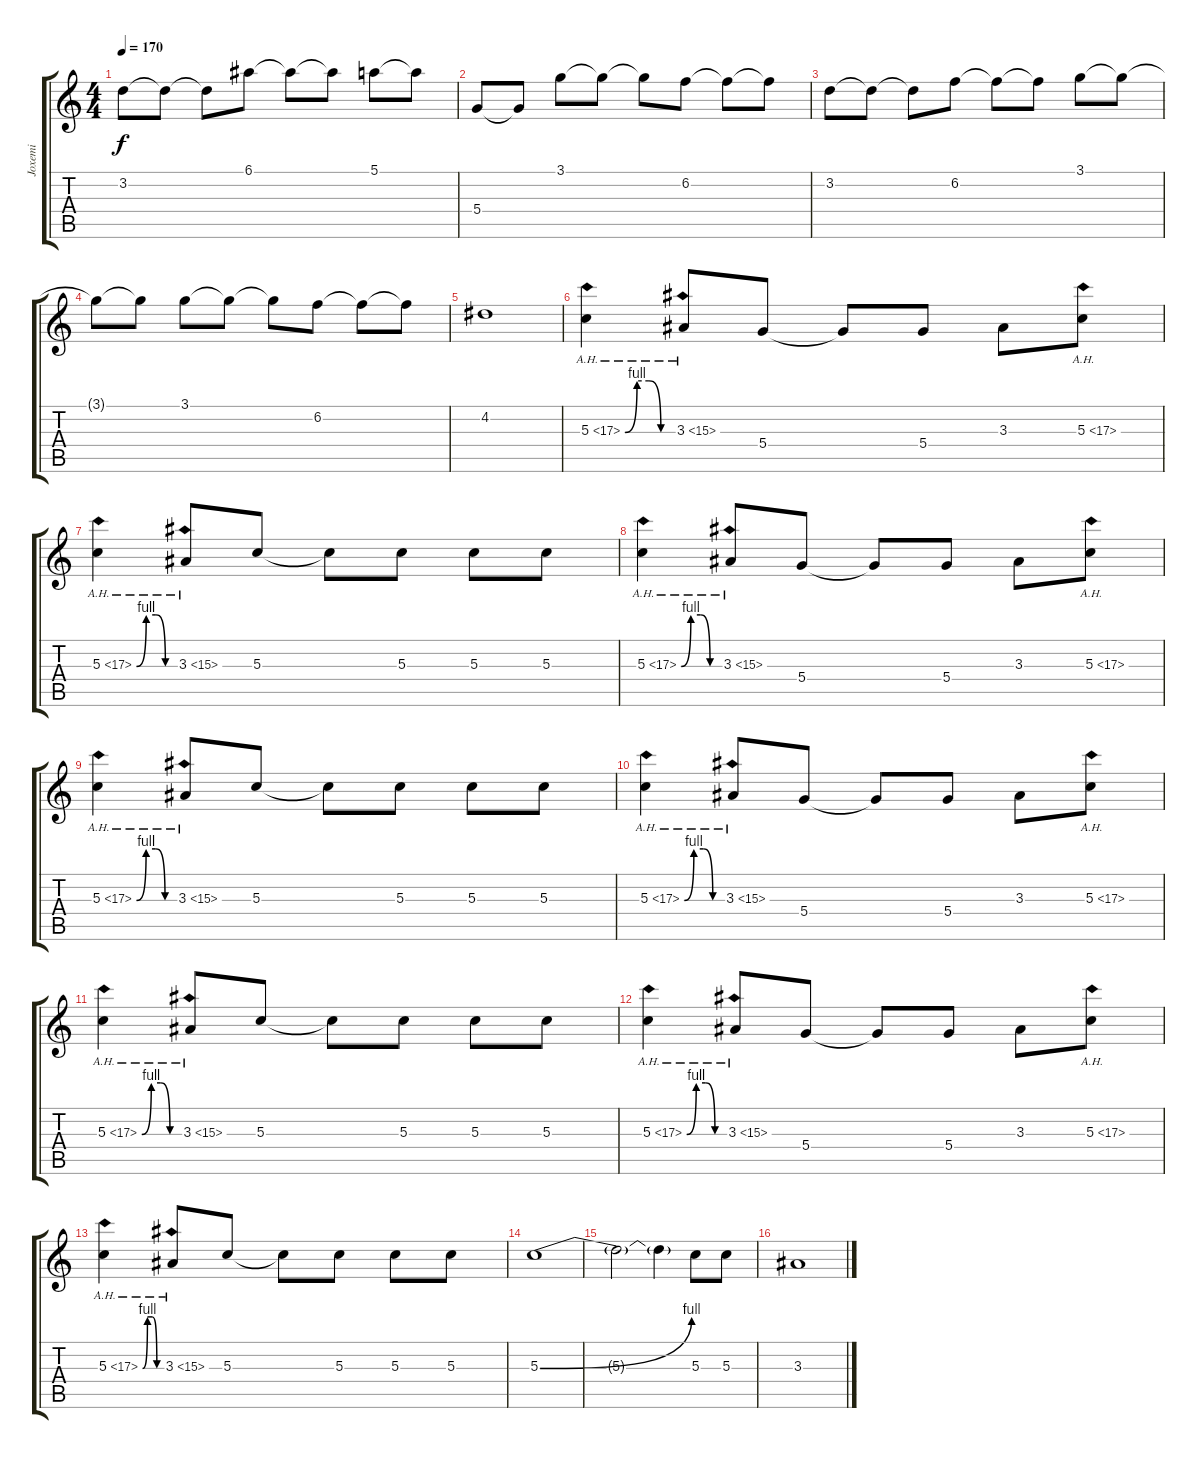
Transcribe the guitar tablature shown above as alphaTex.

\track ("Joxemi" "Joxemi") {instrument electricguitarclean}
\staff {score tabs}
\tuning (E4 B3 G3 D3 A2 E2) {hide}
\ts (4 4)
\tempo 170
\clef g2
\ks c
3.2.8{dy f} 3.2{t}.8 3.2{t}.8 6.1.8 6.1{t}.8 6.1{t}.8 5.1.8 5.1{t}.8 |
5.4.8 5.4{t}.8 3.1.8 3.1{t}.8 3.1{t}.8 6.2.8 6.2{t}.8 6.2{t}.8 |
3.2.8 3.2{t}.8 3.2{t}.8 6.2.8 6.2{t}.8 6.2{t}.8 3.1.8 3.1{t}.8 |
3.1{t}.8 3.1{t}.8 3.1.8 3.1{t}.8 3.1{t}.8 6.2.8 6.2{t}.8 6.2{t}.8 |
4.2.1{instrument distortionguitar} |
5.3{be (custom 0 0 15 4 30 4 45 0 60 0) ah 12}.4 3.3{ah 12}.8 5.4.8 5.4{t}.8 5.4.8 3.3.8 5.3{ah 12}.8 |
5.3{be (custom 0 0 15 4 30 4 45 0 60 0) ah 12}.4 3.3{ah 12}.8 5.3.8 5.3{t}.8 5.3.8 5.3.8 5.3.8 |
5.3{be (custom 0 0 15 4 30 4 45 0 60 0) ah 12}.4 3.3{ah 12}.8 5.4.8 5.4{t}.8 5.4.8 3.3.8 5.3{ah 12}.8 |
5.3{be (custom 0 0 15 4 30 4 45 0 60 0) ah 12}.4 3.3{ah 12}.8 5.3.8 5.3{t}.8 5.3.8 5.3.8 5.3.8 |
5.3{be (custom 0 0 15 4 30 4 45 0 60 0) ah 12}.4 3.3{ah 12}.8 5.4.8 5.4{t}.8 5.4.8 3.3.8 5.3{ah 12}.8 |
5.3{be (custom 0 0 15 4 30 4 45 0 60 0) ah 12}.4 3.3{ah 12}.8 5.3.8 5.3{t}.8 5.3.8 5.3.8 5.3.8 |
5.3{be (custom 0 0 15 4 30 4 45 0 60 0) ah 12}.4 3.3{ah 12}.8 5.4.8 5.4{t}.8 5.4.8 3.3.8 5.3{ah 12}.8 |
5.3{be (custom 0 0 15 4 30 4 45 0 60 0) ah 12}.4 3.3{ah 12}.8 5.3.8 5.3{t}.8 5.3.8 5.3.8 5.3.8 |
5.3{be (bend 0 0 60 4)}.1{instrument distortionguitar} |
5.3{t}.2 5.3{t}.4 5.3.8 5.3.8 |
3.3.1
